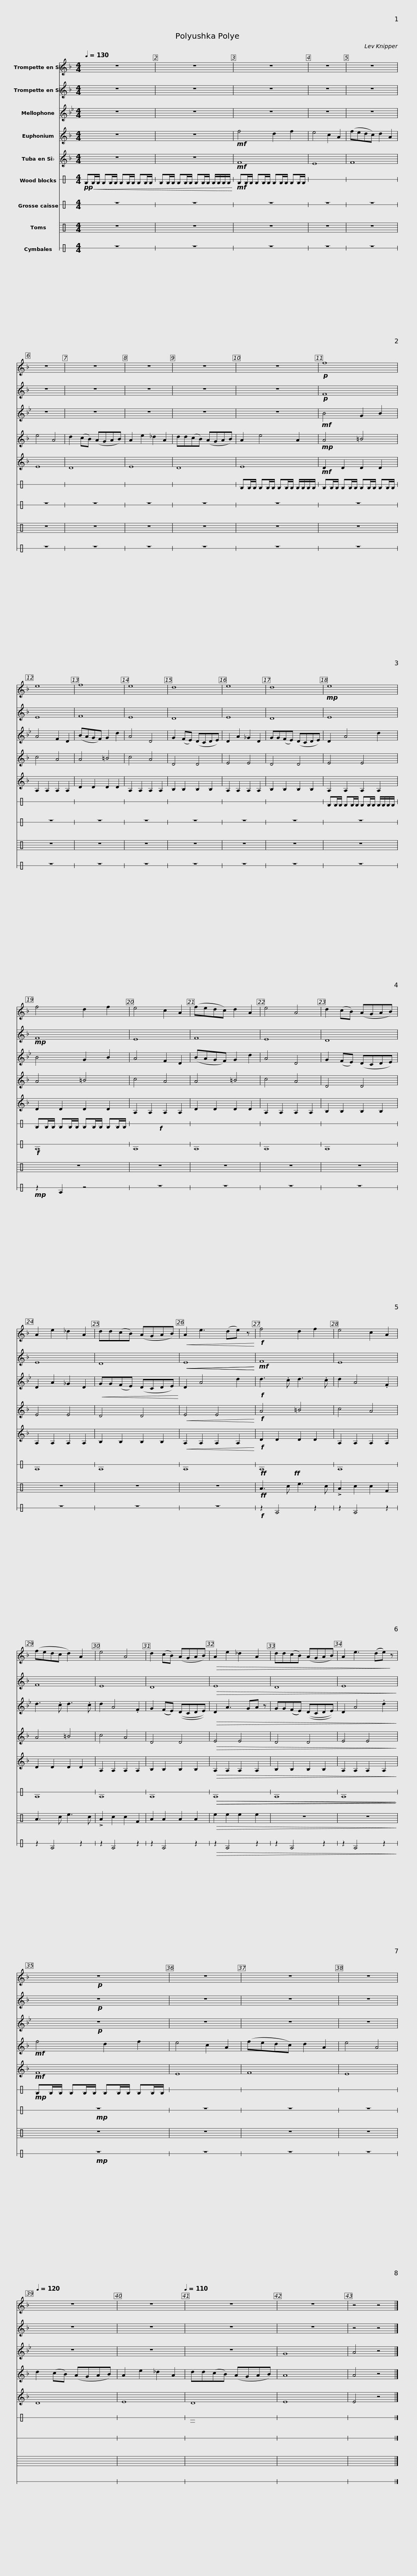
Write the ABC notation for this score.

X:1
%%score 1 2 3 4 5 6 7 8 9
L:1/8
Q:1/4=130
M:4/4
I:linebreak $
K:Eb
V:1 treble transpose=-2
V:2 treble transpose=-2
V:3 treble transpose=-7
V:4 treble transpose=-14
V:5 treble transpose=-26
V:6 perc stafflines=1
K:none
V:7 perc stafflines=1
K:none
V:8 perc
K:none
V:9 perc stafflines=1
K:none
V:1
[K:F] z8 | z8 | z8 |$ z8 | z8 | %5
 z8 | z8 | z8 | z8 |$ z8 | %10
!p! f8 | e8 | f8 |$ e8 | d8 | %15
 e8 | d8 |$!mp! e8 | f4 d2 f2 | e4 c2 A2 | %20
 (fedc) d2 A2 |$ e4 A4 | d2 (cB) (AGAB) | A2 e2 _d2 A2 | dd(cB) (AGAB) | %25
!<(! A2 e3 (de) z!<)! |$!f! f4 d2 f2 | e4 c2 A2 | (fedc d2) A2 | e4 A4 | %30
 d2 (cB) (AGAB) |$!>(! A2 e2 _d2 A2 | dd(cB) (AGAB) | A2 e3 ((de))!>)! z |!p! z8 | %35
 z8 |$ z8 | z8 |[Q:1/4=120] z8 | z8[Q:1/4=110] | %40
 z8 | z8 | z4 z4 |] %43
V:2
[K:F] z8 | z8 | z8 |$ z8 | z8 | %5
 z8 | z8 | z8 | z8 |$ z8 | %10
!p! F8 | E8 | F8 |$ E8 | D8 | %15
 E8 | D8 |$ E8 |!mp! F8 | E8 | %20
 F8 |$ E8 | D8 | E8 | D8 | %25
!<(!!<(! E8!<)!!<)! |$!mf! F8 | E8 | F8 | E8 | %30
 D8 |$!>(! E8 | D8 | E8!>)! |!p! z8 | %35
 z8 |$ z8 | z8 | z8 | z8 | %40
 z8 | z8 | z4 z4 |] %43
V:3
[K:Bb] z8 | z8 | z8 |$ z8 | z8 | %5
 z8 | z8 | z8 | z8 |$ z8 | %10
!mf! B4 G2 B2 | A4 F2 D2 | (BAGF) G2 d2 |$ A4 D4 | G2 (FE) (DCDE) | %15
 D2 A2 _G2 D2 | GG(FE) (DCDE) |$ D2 A4 d2 | B4 G2 B2 | A4 F2 D2 | %20
 (BAGF) G2 d2 |$ A4 D4 | G2 (FE) (DCDE) | D2 A2 _G2 D2 |!<(! GG(FE) (DCDE)!<)! | %25
 D2 A4 d2 |$!f! d3 .c d3 .c | d2 A4 .F2 | d3 .c d3 .c | d2 A4 .F2 | %30
 G2 ((FE)) ((DCDE)) |$!>(! D2 A3 GA z | GG((FE)) ((DCDE)) | D2 A4 .d2!>)! |!p! z8 | %35
 z8 |$ z8 | z8 | z8 | z8 | %40
 z8 | G8 | A4 z4 |] %43
V:4
[K:F] z8 | z8 |!mf! f4 d2 f2 |$ e4 c2 A2 | (fedc) d2 A2 | %5
 e4 A4 | d2 (cB) (AGAB) | A2 e2 _d2 A2 | dd(cB) (AGAB) |$ A2 e4 A2 | %10
!mp! A4 =B4 | c4 A4 | A4 =B4 |$ c4 A4 | D4 D4 | %15
 E4 E4 | D4 D4 |$ E4 E4 | A4 =B4 | c4 A4 | %20
 A4 =B4 |$ c4 A4 | D4 D4 | E4 E4 | D4 D4 | %25
!<(! E4 E4!<)! |$!f! A4 =B4 | c4 A4 | A4 =B4 | c4 A4 | %30
 D4 D4 |$!>(! E4 E4 | D4 D4 | E4 E4!>)! |!mf! f4 d2 f2 | %35
 e4 c2 A2 |$ (fedc) d2 A2 | e4 A4 | d2 (cB) (AGAB) | A2 e2 _d2 A2 | %40
 dd(cB) (AGAB) | A8 | A4 z4 |] %43
V:5
[K:F] z8 | z8 |!mf! F8 |$ E8 | F8 | %5
 E8 | D8 | E8 | D8 |$ E8 | %10
!mf! D2 D2 D2 D2 | A,2 A,2 A,2 A,2 | D2 D2 D2 D2 |$ A,2 A,2 A,2 A,2 | B,2 B,2 B,2 B,2 | %15
 A,2 A,2 A,2 A,2 | B,2 B,2 B,2 B,2 |$ A,2 A,2 A,2 A,2 | D2 D2 D2 D2 | A,2 A,2 A,2 A,2 | %20
 D2 D2 D2 D2 |$ A,2 A,2 A,2 A,2 | B,2 B,2 B,2 B,2 | A,2 A,2 A,2 A,2 | B,2 B,2 B,2 B,2 | %25
!<(! A,2 A,2 A,2 A,2!<)! |$!f! D2 D2 D2 D2 | A,2 A,2 A,2 A,2 | D2 D2 D2 D2 | A,2 A,2 A,2 A,2 | %30
 B,2 B,2 B,2 B,2 |$!>(! A,2 A,2 A,2 A,2 | B,2 B,2 B,2 B,2 | A,2 A,2 A,2 A,2!>)! |!mf! F8 | %35
 E8 |$ F8 | E8 | D8 | E8 | %40
 D8 | E8 | E4 z4 |] %43
V:6
!pp!!<(! FF/F/ FF/F/ FF/F/ FF/F/ | FF/F/ FF/F/ FF/F/ F/F/F/F/!<)! |!mf! FF/F/ FF/F/ FF/F/ FF/F/ |$ x8 | x8 | %5
 x8 | x8 | x8 | x8 |$ FF/F/ FF/F/ FF/F/ F/F/F/F/ | %10
 FF/F/ FF/F/ FF/F/ FF/F/ | x8 | x8 |$ x8 | x8 | %15
 x8 | x8 |$ FF/F/ FF/F/ FF/F/ F/F/F/F/ | FF/F/ FF/F/ FF/F/ FF/F/ |!f! x8 | %20
 x8 |$ x8 | x8 | x8 | x8 | %25
 x8 |$!ff! x8 | x8 | x8 | x8 | %30
 x8 |$!>(! x8 | x8 | x8 |!mp! FF/F/ FF/F/ FF/F/ FF/F/ | %35
 x8 |$ x8 | x8 | x8 | x8 | %40
 =E2 E2 E2 E2 | =E2 E2 E2 E2 | z4 z4 |] %43
V:7
[K:C] z8 | z8 | z8 |$ z8 | z8 | %5
 z8 | z8 | z8 | z8 |$ z8 | %10
 z8 | z8 | z8 |$ z8 | z8 | %15
 z8 | z8 |$ z8 |!f! E8 | E8 | %20
 E8 |$ E8 | E8 | E8 | E8 | %25
 E8 |$!ff! E8 | E8 | E8 | E8 | %30
 E8 |$!>(! E8 | E8 | E8!>)! |!mp! z8 | %35
 z8 |$ z8 | z8 | z8 | z8 | %40
 z8 | z8 | z8 |] %43
V:8
[K:C] z8 | z8 | z8 |$ z8 | z8 | %5
 z8 | z8 | z8 | z8 |$ z8 | %10
 z8 | z8 | z8 |$ z8 | z8 | %15
 z8 | z8 |$ z8 | z8 | z8 | %20
 z8 |$ z8 | z8 | z8 | z8 | %25
 z8 |$!ff! A3 c e3 c | !>!A2 c2 c2 F2 | A3 c e3 c | !>!A2 c2 c2 F2 | %30
 A2 A2 A2 A2 |$!>(! e2 e2 e2 e2 | z8 | z8!>)! | z8 | %35
 z8 |$ z8 | z8 | z8 | z8 | %40
 z8 | z8 | z8 |] %43
V:9
[K:C] z8 | z8 | z8 |$ z8 | z8 | %5
 z8 | z8 | z8 | z8 |$ z8 | %10
 z8 | z8 | z8 |$ z8 | z8 | %15
 z8 | z8 |$ z8 |!mp! z2 E2 z4 | z8 | %20
 z8 |$ z8 | z8 | z8 | z8 | %25
 z8 |$!f! z2 E4 z2 | z2 E4 z2 | z2 E4 z2 | z2 E4 z2 | %30
 z2 E4 z2 |$!>(! z2 E4 z2 | z2 E4 z2 | z2 E4 z2!>)! |!mp! z8 | %35
 z8 |$ z8 | z8 | z8 | z8 | %40
 z8 | z8 | z8 |] %43
